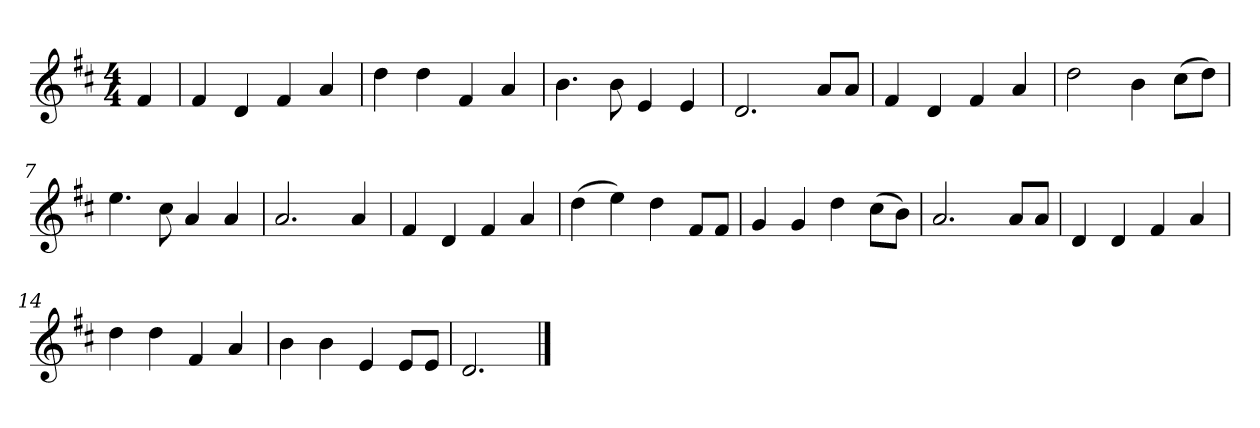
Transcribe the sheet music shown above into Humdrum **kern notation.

**kern
*part1
*staff1
*clefG2
*k[f#c#]
*D:
*M4/4
*MM80
=
4f#
=1
4f#
4d
4f#
4a
=2
4dd
4dd
4f#
4a
=3
4.b
8b
4e
4e
=4
2.d
8a/L
8a/J
=5
4f#
4d
4f#
4a
=6
2dd
4b
(8cc#\L
8dd\J)
=7
4.ee
8cc#
4a
4a
=8
2.a
4a
=9
4f#
4d
4f#
4a
=10
(4dd
4ee)
4dd
8f#/L
8f#/J
=11
4g
4g
4dd
(8cc#\L
8b\J)
=12
2.a
8a/L
8a/J
=13
4d
4d
4f#
4a
=14
4dd
4dd
4f#
4a
=15
4b
4b
4e
8e/L
8e/J
=16
2.d
==
*-
